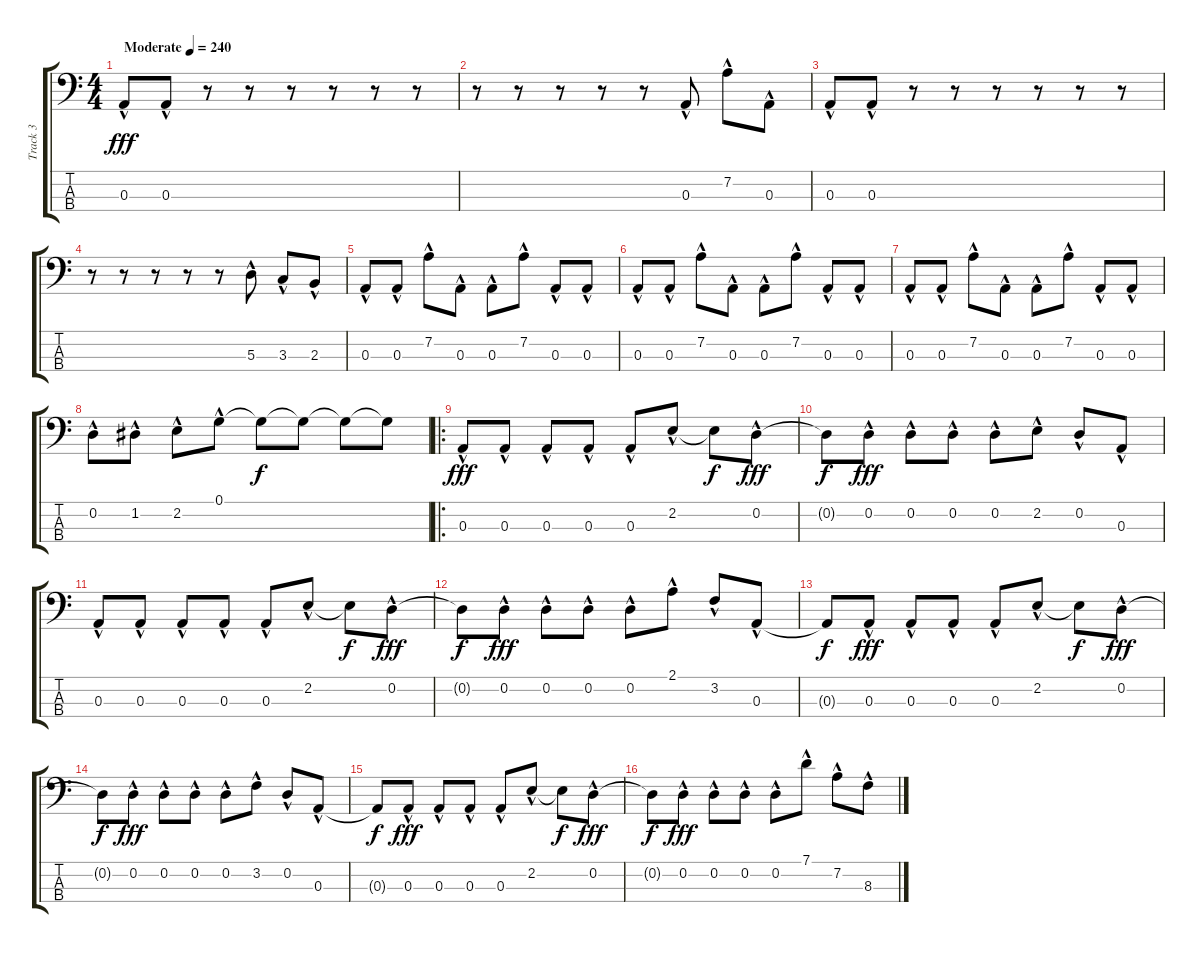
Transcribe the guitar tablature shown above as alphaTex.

\track ("Track 3" "Track 3") {instrument electricbasspick bank 2}
\staff {score tabs}
\tuning (G2 D2 A1 E1) {hide}
\ts (4 4)
\tempo (240 "Moderate")
\clef f4
\ks c
0.3{hac}.8{dy fff instrument electricbasspick} 0.3{hac}.8 r.8 r.8 r.8 r.8 r.8 r.8 |
r.8 r.8 r.8 r.8 r.8 0.3{hac}.8 7.2{hac}.8 0.3{hac}.8 |
0.3{hac}.8 0.3{hac}.8 r.8 r.8 r.8 r.8 r.8 r.8 |
r.8 r.8 r.8 r.8 r.8 5.3{hac}.8 3.3{hac}.8 2.3{hac}.8 |
0.3{hac}.8 0.3{hac}.8 7.2{hac}.8 0.3{hac}.8 0.3{hac}.8 7.2{hac}.8 0.3{hac}.8 0.3{hac}.8 |
0.3{hac}.8 0.3{hac}.8 7.2{hac}.8 0.3{hac}.8 0.3{hac}.8 7.2{hac}.8 0.3{hac}.8 0.3{hac}.8 |
0.3{hac}.8 0.3{hac}.8 7.2{hac}.8 0.3{hac}.8 0.3{hac}.8 7.2{hac}.8 0.3{hac}.8 0.3{hac}.8 |
0.2{hac}.8 1.2{hac}.8 2.2{hac}.8 0.1{hac}.8 0.1{t}.8{dy f} 0.1{t}.8 0.1{t}.8 0.1{t}.8 |
\ro
0.3{hac}.8{dy fff} 0.3{hac}.8 0.3{hac}.8 0.3{hac}.8 0.3{hac}.8 2.2{hac}.8 2.2{t}.8{dy f} 0.2{hac}.8{dy fff} |
0.2{t}.8{dy f} 0.2{hac}.8{dy fff} 0.2{hac}.8 0.2{hac}.8 0.2{hac}.8 2.2{hac}.8 0.2{hac}.8 0.3{hac}.8 |
0.3{hac}.8 0.3{hac}.8 0.3{hac}.8 0.3{hac}.8 0.3{hac}.8 2.2{hac}.8 2.2{t}.8{dy f} 0.2{hac}.8{dy fff} |
0.2{t}.8{dy f} 0.2{hac}.8{dy fff} 0.2{hac}.8 0.2{hac}.8 0.2{hac}.8 2.1{hac}.8 3.2{hac}.8 0.3{hac}.8 |
0.3{t}.8{dy f} 0.3{hac}.8{dy fff} 0.3{hac}.8 0.3{hac}.8 0.3{hac}.8 2.2{hac}.8 2.2{t}.8{dy f} 0.2{hac}.8{dy fff} |
0.2{t}.8{dy f} 0.2{hac}.8{dy fff} 0.2{hac}.8 0.2{hac}.8 0.2{hac}.8 3.2{hac}.8 0.2{hac}.8 0.3{hac}.8 |
0.3{t}.8{dy f} 0.3{hac}.8{dy fff} 0.3{hac}.8 0.3{hac}.8 0.3{hac}.8 2.2{hac}.8 2.2{t}.8{dy f} 0.2{hac}.8{dy fff} |
0.2{t}.8{dy f} 0.2{hac}.8{dy fff} 0.2{hac}.8 0.2{hac}.8 0.2{hac}.8 7.1{hac}.8 7.2{hac}.8 8.3{hac}.8
